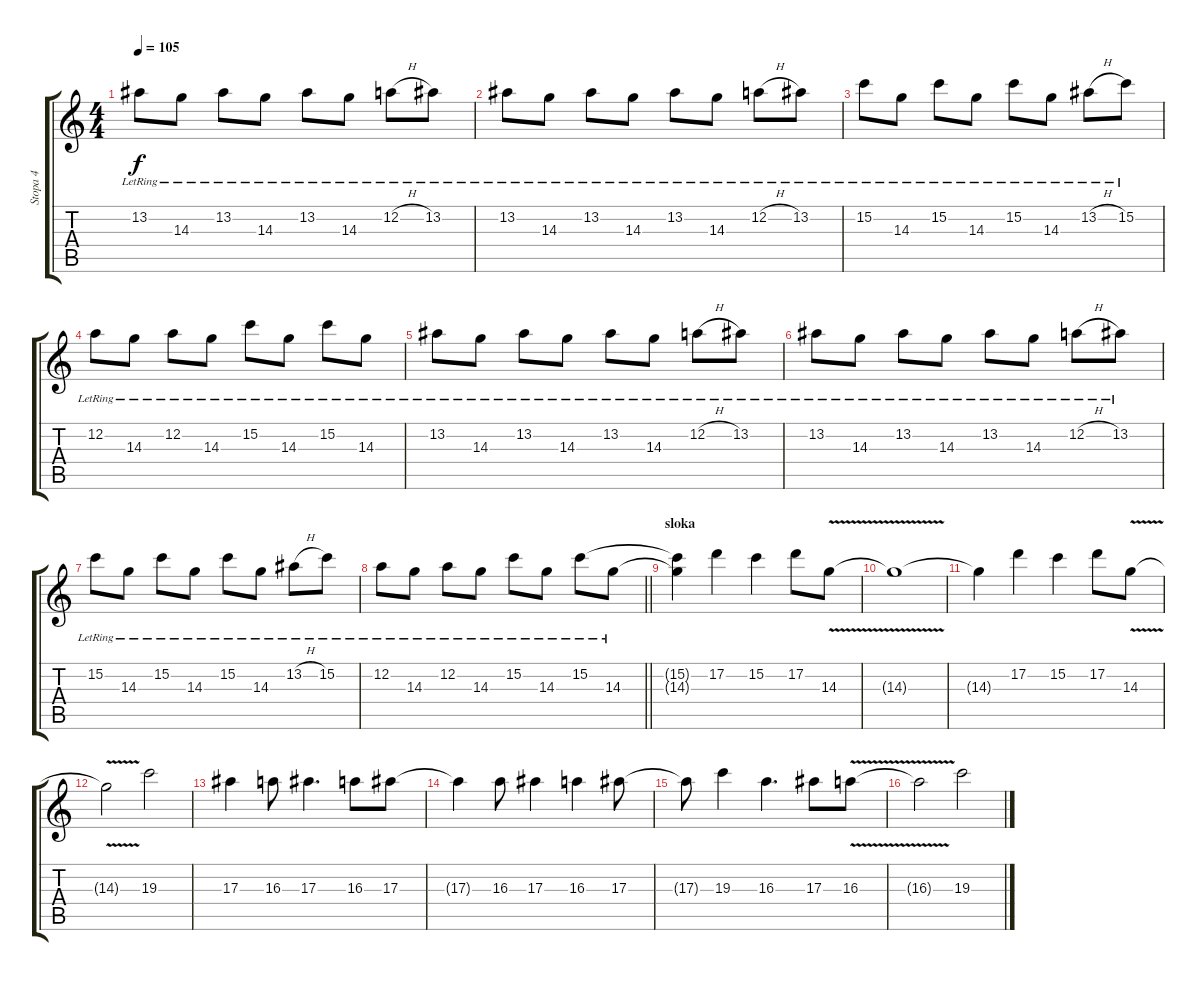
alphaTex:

\track ("Stopa 4" "Stopa 4") {instrument distortionguitar}
\staff {score tabs}
\tuning (D4 A3 F3 C3 G2 D2) {hide}
\ts (4 4)
\tempo 105
\clef g2
\ks c
13.2{lr}.8{dy f} 14.3{lr}.8 13.2{lr}.8 14.3{lr}.8 13.2{lr}.8 14.3{lr}.8 12.2{h lr}.8 13.2{lr}.8 |
13.2{lr}.8 14.3{lr}.8 13.2{lr}.8 14.3{lr}.8 13.2{lr}.8 14.3{lr}.8 12.2{h lr}.8 13.2{lr}.8 |
15.2{lr}.8 14.3{lr}.8 15.2{lr}.8 14.3{lr}.8 15.2{lr}.8 14.3{lr}.8 13.2{h lr}.8 15.2{lr}.8 |
12.2{lr}.8 14.3{lr}.8 12.2{lr}.8 14.3{lr}.8 15.2{lr}.8 14.3{lr}.8 15.2{lr}.8 14.3{lr}.8 |
13.2{lr}.8 14.3{lr}.8 13.2{lr}.8 14.3{lr}.8 13.2{lr}.8 14.3{lr}.8 12.2{h lr}.8 13.2{lr}.8 |
13.2{lr}.8 14.3{lr}.8 13.2{lr}.8 14.3{lr}.8 13.2{lr}.8 14.3{lr}.8 12.2{h lr}.8 13.2{lr}.8 |
15.2{lr}.8 14.3{lr}.8 15.2{lr}.8 14.3{lr}.8 15.2{lr}.8 14.3{lr}.8 13.2{h lr}.8 15.2{lr}.8 |
\barLineRight lightlight
12.2{lr}.8 14.3{lr}.8 12.2{lr}.8 14.3{lr}.8 15.2{lr}.8 14.3{lr}.8 15.2{lr}.8 14.3{lr}.8 |
\section ("" "sloka")
(15.2{t} 14.3{t}).4 17.2.4 15.2.4 17.2.8 14.3{v}.8 |
14.3{t}.1 |
14.3{t}.4 17.2.4 15.2.4 17.2.8 14.3{v}.8 |
14.3{t}.2 19.3.2 |
17.3.4 16.3.8 17.3.4{d} 16.3.8 17.3.8 |
17.3{t}.4 16.3.8 17.3.4 16.3.4 17.3.8 |
17.3{t}.8 19.3.4 16.3.4{d} 17.3.8 16.3{v}.8 |
16.3{t}.2 19.3.2
